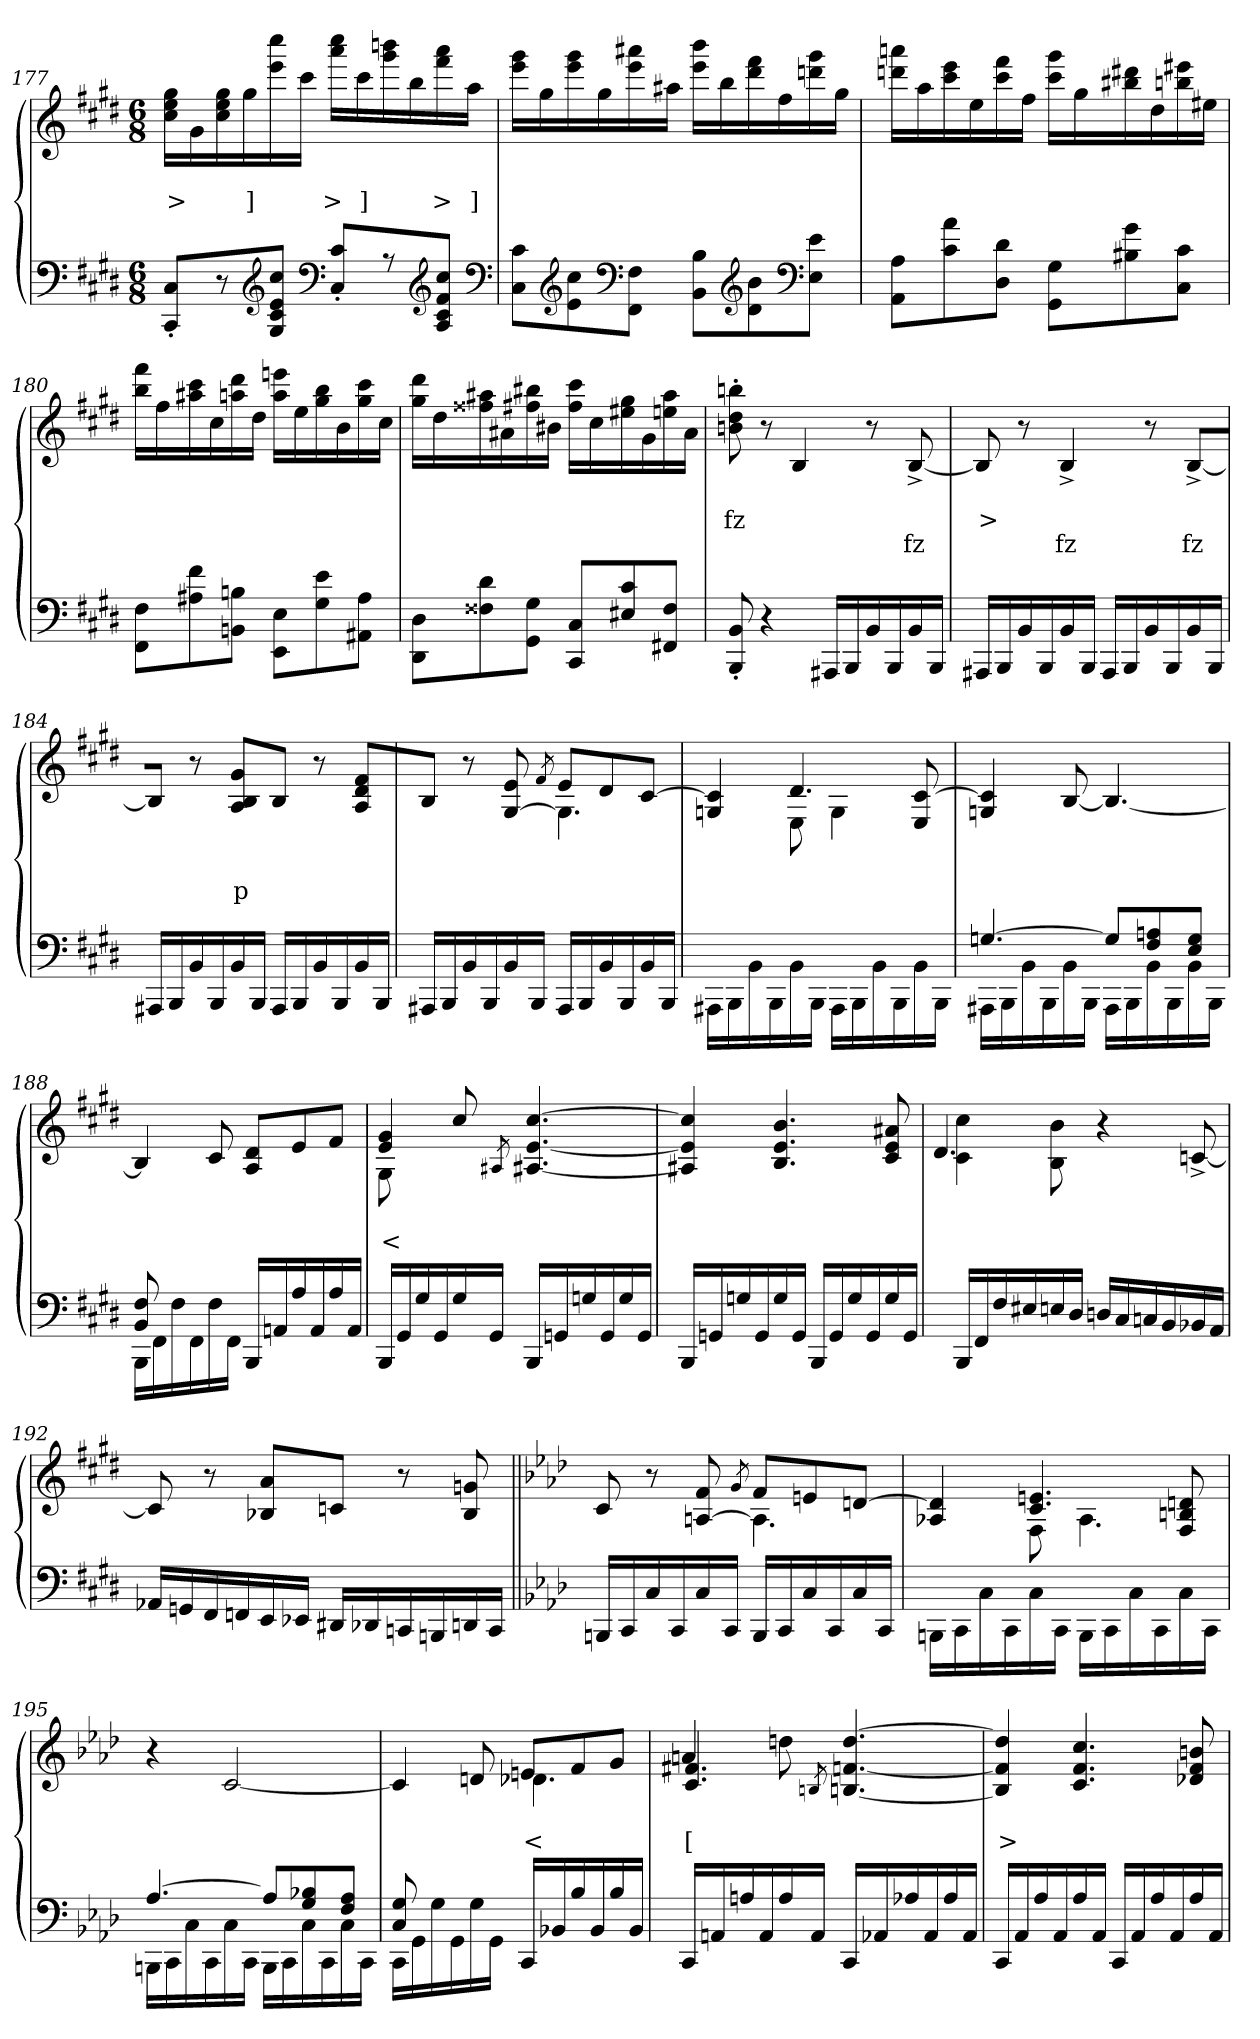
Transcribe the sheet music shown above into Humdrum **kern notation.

**kern	**kern	**text	**text	**text
*part2	*part1	*part1	*part1	*part1
*staff2	*staff1	*staff1	*staff1	*staff1
*clefF4	*clefG2	*	*	*
*k[f#c#g#d#]	*k[f#c#g#d#]	*	*	*
*M6/8	*M6/8	*	*	*
=177	=177	=177	=177	=177
8C#'> 8CC#'>L	16gg# 16ee 16cc#LL	.	>	.
.	16g#	.	.	.
8r	16gg# 16ee 16cc#	.	.	.
.	16gg#	.	]	.
*clefG2	*	*	*	*
8cc# 8c# 8e 8G#J	16cccc# 16eee	.	.	.
.	16ccc#JJ	.	.	.
*clefF4	*	*	*	*
8c#/'> 8C#/'>L	16cccc# 16aaaLL	.	>	.
.	16ccc#	.	]	.
8r	16bbbn 16ggg#	.	.	.
.	16bb	.	.	.
*clefG2	*	*	*	*
8cc# 8f# 8c# 8AJ	16aaa 16fff#	.	>	.
.	16aaJJ	.	]	.
*clefF4	*	*	*	*
=178	=178	=178	=178	=178
8c#\ 8C#\L	16ggg# 16eeeLL	.	.	.
.	16gg#	.	.	.
*clefG2	*	*	*	*
8cc# 8e	16ggg# 16eee	.	.	.
.	16gg#	.	.	.
*clefF4	*	*	*	*
8F# 8FF#J	16aaa#X 16eee	.	.	.
.	16aa#JJ	.	.	.
8B 8BBL	16bbb 16eeeLL	.	.	.
.	16bb	.	.	.
*clefG2	*	*	*	*
8b 8d#	16fff# 16ddd#	.	.	.
.	16ff#	.	.	.
*clefF4	*	*	*	*
8e 8EJ	16ggg# 16dddn	.	.	.
.	16gg#JJ	.	.	.
=179	=179	=179	=179	=179
8A 8AAL	16aaan 16dddnLL	.	.	.
.	16aa	.	.	.
8a 8c#	16eee 16ccc#	.	.	.
.	16ee	.	.	.
8d# 8D#J	16fff# 16ccc#	.	.	.
.	16ff#JJ	.	.	.
8G# 8GG#L	16ggg# 16ccc#\LL	.	.	.
.	16gg#	.	.	.
8g# 8B#X	16ddd#X 16bb#X	.	.	.
.	16dd#	.	.	.
8c# 8C#J	16eee#X 16bbn	.	.	.
.	16ee#JJ	.	.	.
=180	=180	=180	=180	=180
8F# 8FF#L	16fff# 16bbLL	.	.	.
.	16ff#	.	.	.
8f# 8A#X	16ccc# 16aa#X	.	.	.
.	16cc#	.	.	.
8Bn 8BBnJ	16ddd# 16aan	.	.	.
.	16dd#JJ	.	.	.
8E 8EEL	16eeen 16aaLL	.	.	.
.	16ee	.	.	.
8e 8G#	16bb 16gg#	.	.	.
.	16b	.	.	.
8A# 8AA#J	16ccc# 16gg#	.	.	.
.	16cc#JJ	.	.	.
=181	=181	=181	=181	=181
8D# 8DD#L	16ddd# 16gg#LL	.	.	.
.	16dd#	.	.	.
8d# 8F##X	16aa#X 16ff##X	.	.	.
.	16a#	.	.	.
8G# 8GG#J	16bb#X 16ff#X	.	.	.
.	16b#JJ	.	.	.
8C#/ 8CC#/L	16ccc# 16ff#LL	.	.	.
.	16cc#	.	.	.
8c# 8E#X	16gg# 16ee#X	.	.	.
.	16g#	.	.	.
8F## 8FF#XJ	16aa# 16een	.	.	.
.	16a#JJ	.	.	.
=182	=182	=182	=182	=182
8BB'> 8BBB'>	8bbn'> 8dd#'> 8bn'>	.	fz	.
4r	8r	.	.	.
.	4B	.	.	.
16AAA#XLL	.	.	.	.
16BBB	.	.	.	.
16BB	8r	.	.	.
16BBB	.	.	.	.
16BB	[8B^>	.	.	fz
16BBBJJ	.	.	.	.
=183	=183	=183	=183	=183
16AAA#XLL	8B]	.	>	.
16BBB	.	.	.	.
16BB	8r	.	.	.
16BBB	.	.	.	.
16BB	4B^>	.	.	fz
16BBBJJ	.	.	.	.
16AAA#LL	.	.	.	.
16BBB	.	.	.	.
16BB	8r	.	.	.
16BBB	.	.	.	.
16BB	[8B^>L	.	.	fz
16BBBJJ	.	.	.	.
=184	=184	=184	=184	=184
16AAA#XLL	8BJ]	.	.	.
16BBB	.	.	.	.
16BB	8r	.	.	.
16BBB	.	.	.	.
16BB	8g# 8B 8AL	.	p	.
16BBBJJ	.	.	.	.
16AAA#LL	8BJ	.	.	.
16BBB	.	.	.	.
16BB	8r	.	.	.
16BBB	.	.	.	.
16BB	8f# 8d# 8AL	.	.	.
16BBBJJ	.	.	.	.
=185	=185	=185	=185	=185
*	*^	*	*	*
16AAA#XLL	8BJ	4.ryy	.	.	.
16BBB	.	.	.	.	.
16BB	8r	.	.	.	.
16BBB	.	.	.	.	.
16BB	8e [8G#	.	.	.	.
16BBBJJ	.	.	.	.	.
.	8qf#/	.	.	.	.
16AAA#LL	8eL	4.G#]	.	.	.
16BBB	.	.	.	.	.
16BB	8d#	.	.	.	.
16BBB	.	.	.	.	.
16BB	[8c#J	.	.	.	.
16BBBJJ	.	.	.	.	.
=186	=186	=186	=186	=186	=186
16AAA#X\LL	4c#] 4Gn	4ryy	.	.	.
16BBB	.	.	.	.	.
16BB	.	.	.	.	.
16BBB	.	.	.	.	.
16BB	4.d#	8E	.	.	.
16BBBJJ	.	.	.	.	.
16AAA#\LL	.	4G	.	.	.
16BBB	.	.	.	.	.
16BB	.	.	.	.	.
16BBB	.	.	.	.	.
16BB	[8c# 8E	8ryy	.	.	.
16BBBJJ	.	.	.	.	.
*	*v	*v	*	*	*
=187	=187	=187	=187	=187
*^	*	*	*	*
[4.Gn	16AAA#X\LL	4c#] 4Gn	.	.	.
.	16BBB	.	.	.	.
.	16BB	.	.	.	.
.	16BBB	.	.	.	.
.	16BB	[8B	.	.	.
.	16BBBJJ	.	.	.	.
8G/L]	16AAA#\LL	4.B_	.	.	.
.	16BBB	.	.	.	.
8An 8F#	16BB	.	.	.	.
.	16BBB	.	.	.	.
8G 8EJ	16BB	.	.	.	.
.	16BBBJJ	.	.	.	.
=188	=188	=188	=188	=188	=188
8F# 8BB	16BBBLL	4B]	.	.	.
.	16FF#	.	.	.	.
2ryy	16F#	.	.	.	.
.	16FF#	.	.	.	.
.	16F#	8c#	.	.	.
.	16FF#JJ	.	.	.	.
.	16BBB/LL	8d# 8AL	.	.	.
.	16AAn	.	.	.	.
.	16A	8e	.	.	.
.	16AA	.	.	.	.
8ryy	16A	8f#J	.	.	.
.	16AAJJ	.	.	.	.
*v	*v	*	*	*	*
=189	=189	=189	=189	=189
*	*^	*	*	*
16BBB/LL	4g# 4e	8G#	.	<	.
16GG#	.	.	.	.	.
16G#	.	2ryy	.	.	.
16GG#	.	.	.	.	.
16G#	8cc#/	.	.	.	.
16GG#JJ	.	.	.	.	.
.	8qA#X/	.	.	.	.
16BBB/LL	[4.cc# [4.e [4.A#	.	.	.	.
16GGn	.	.	.	.	.
16Gn	.	.	.	.	.
16GG	.	.	.	.	.
16G	.	8ryy	.	.	.
16GGJJ	.	.	.	.	.
*	*v	*v	*	*	*
=190	=190	=190	=190	=190
16BBBLL	4cc#] 4e] 4A#X]	.	.	.
16GGn	.	.	.	.
16Gn	.	.	.	.
16GG	.	.	.	.
16G	4.b 4.e 4.B	.	.	.
16GGJJ	.	.	.	.
16BBB/LL	.	.	.	.
16GG	.	.	.	.
16G	.	.	.	.
16GG	.	.	.	.
16G	8a# 8e 8c#	.	.	.
16GGJJ	.	.	.	.
=191	=191	=191	=191	=191
*	*^	*	*	*
16BBB/LL	4cc#\ 4c#\	4.d#/	.	.	.
16FF#	.	.	.	.	.
16F#	.	.	.	.	.
16E#X	.	.	.	.	.
16En	8b\ 8B\	.	.	.	.
16D#JJ	.	.	.	.	.
16Dn/LL	4r	4.ryy	.	.	.
16C#	.	.	.	.	.
16Cn	.	.	.	.	.
16BB	.	.	.	.	.
16BB-X	[8cn^>L	.	.	.	.
16AAJJ	.	.	.	.	.
*	*v	*v	*	*	*
=192	=192	=192	=192	=192
16AA-XLL	8cn]	.	.	.
16GGn	.	.	.	.
16FF#	8r	.	.	.
16FFn	.	.	.	.
16EE	8a 8B-XL	.	.	.
16EE-XJJ	.	.	.	.
16DD#XLL	8cJ	.	.	.
16DD-X	.	.	.	.
16CCn	8r	.	.	.
16BBBn	.	.	.	.
16DDn	8gn 8B-	.	.	.
16CCJJ	.	.	.	.
=193||	=193||	=193||	=193||	=193||
*k[b-e-a-d-]	*k[b-e-a-d-]	*	*	*
*	*^	*	*	*
16BBBn\LL	8c	4.ryy	.	.	.
16CC/	.	.	.	.	.
16C	8r	.	.	.	.
16CC	.	.	.	.	.
16C	8f [8An	.	.	.	.
16CCJJ	.	.	.	.	.
.	8qg/	.	.	.	.
16BBB\LL	8fL	4.A]	.	.	.
16CC/	.	.	.	.	.
16C	8en	.	.	.	.
16CC	.	.	.	.	.
16C	[8dnJ	.	.	.	.
16CCJJ	.	.	.	.	.
=194	=194	=194	=194	=194	=194
16BBBn\LL	4dn] 4A-X	4ryy	.	.	.
16CC	.	.	.	.	.
16C	.	.	.	.	.
16CC	.	.	.	.	.
16C	4.en 4.c	8F	.	.	.
16CCJJ	.	.	.	.	.
16BBB\LL	.	4.A-	.	.	.
16CC	.	.	.	.	.
16C	.	.	.	.	.
16CC	.	.	.	.	.
16C	8dn 8Bn 8F	.	.	.	.
16CCJJ	.	.	.	.	.
*	*v	*v	*	*	*
=195	=195	=195	=195	=195
*^	*	*	*	*
[4.A-	16BBBnLL	4r	.	.	.
.	16CC	.	.	.	.
.	16C	.	.	.	.
.	16CC	.	.	.	.
.	16C	[2c	.	.	.
.	16CCJJ	.	.	.	.
8A-L]	16BBBLL	.	.	.	.
.	16CC	.	.	.	.
8B-X 8G	16C	.	.	.	.
.	16CC	.	.	.	.
8A- 8FJ	16C	.	.	.	.
.	16CCJJ	.	.	.	.
=196	=196	=196	=196	=196	=196
*	*	*^	*	*	*
8G 8C	16CCLL	4c]	4.ryy	.	.	.
.	16GG	.	.	.	.	.
2ryy	16G	.	.	.	.	.
.	16GG	.	.	.	.	.
.	16G	8dn	.	.	.	.
.	16GGJJ	.	.	.	.	.
.	16CC/LL	8enL	4.d-X	.	<	.
.	16BB-X	.	.	.	.	.
.	16B-	8f	.	.	.	.
.	16BB-	.	.	.	.	.
8ryy	16B-	8gJ	.	.	.	.
.	16BB-JJ	.	.	.	.	.
*v	*v	*	*	*	*	*
=197	=197	=197	=197	=197	=197
16CC/LL	4an	4.f#X/ 4.c/	.	[	.
16AAn	.	.	.	.	.
16An	.	.	.	.	.
16AA	.	.	.	.	.
16A	8ddn\	.	.	.	.
16AAJJ	.	.	.	.	.
.	8qBn/	.	.	.	.
16CC/LL	[4.dd [4.fn [4.Bn	4.ryy	.	.	.
16AA-X	.	.	.	.	.
16A-	.	.	.	.	.
16AA-	.	.	.	.	.
16A-	.	.	.	.	.
16AA-JJ	.	.	.	.	.
*	*v	*v	*	*	*
=198	=198	=198	=198	=198
16CC/LL	4ddn] 4fn] 4Bn]	.	>	.
16AA-	.	.	.	.
16A-	.	.	.	.
16AA-	.	.	.	.
16A-	4.cc 4.f 4.c	.	.	.
16AA-JJ	.	.	.	.
16CC/LL	.	.	.	.
16AA-	.	.	.	.
16A-	.	.	.	.
16AA-	.	.	.	.
16A-	8bn 8f 8d-X	.	.	.
16AA-JJ	.	.	.	.
=	=	=	=	=
*-	*-	*-	*-	*-
